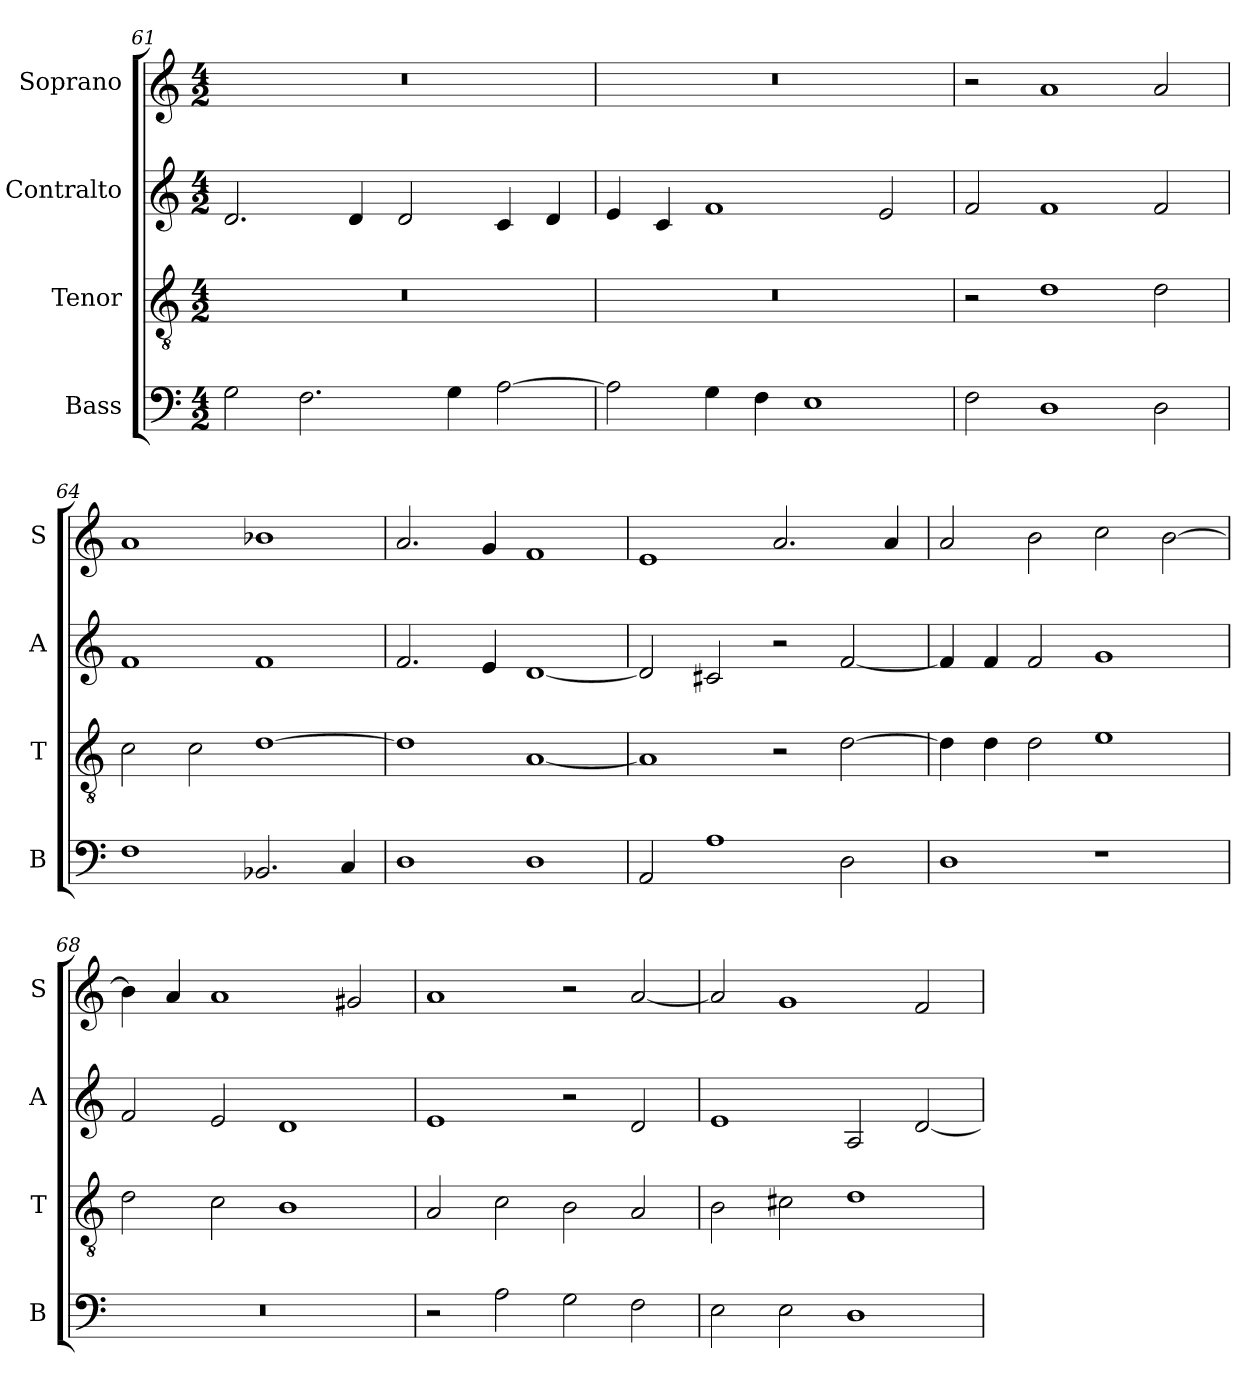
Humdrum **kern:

**kern	**kern	**kern	**kern
*part4	*part3	*part2	*part1
*staff4	*staff3	*staff2	*staff1
*I"Bass	*I"Tenor	*I"Contralto	*I"Soprano
*I'B	*I'T	*I'A	*I'S
*clefF4	*clefGv2	*clefG2	*clefG2
*k[]	*k[]	*k[]	*k[]
*D:dor	*D:dor	*D:dor	*D:dor
*M4/2	*M4/2	*M4/2	*M4/2
=61	=61	=61	=61
2G	0r	2.d	0r
2.F	.	.	.
.	.	4d	.
.	.	2d	.
4G	.	.	.
[2A	.	4c	.
.	.	4d	.
=62	=62	=62	=62
2A]	0r	4e	0r
.	.	4c	.
4G	.	1f	.
4F	.	.	.
1E	.	.	.
.	.	2e	.
=63	=63	=63	=63
2F	2r	2f	2r
1D	1d	1f	1a
2D	2d	2f	2a
=64	=64	=64	=64
1F	2c	1f	1a
.	2c	.	.
2.BB-X	[1d	1f	1b-X
4C	.	.	.
=65	=65	=65	=65
1D	1d]	2.f	2.a
.	.	4e	4g
1D	[1A	[1d	1f
=66	=66	=66	=66
2AA	1A]	2d]	1e
1A	.	2c#X	.
.	2r	2r	2.a
2D	[2d	[2f	.
.	.	.	4a
=67	=67	=67	=67
1D	4d]	4f]	2a
.	4d	4f	.
.	2d	2f	2b
1r	1e	1g	2cc
.	.	.	[2b
=68	=68	=68	=68
0r	2d	2f	4b]
.	.	.	4a
.	2c	2e	1a
.	1B	1d	.
.	.	.	2g#X
=69	=69	=69	=69
2r	2A	1e	1a
2A	2c	.	.
2G	2B	2r	2r
2F	2A	2d	[2a
=70	=70	=70	=70
2E	2B	1e	2a]
2E	2c#X	.	1g
1D	1d	2A	.
.	.	[2d	2f
=	=	=	=
*-	*-	*-	*-
